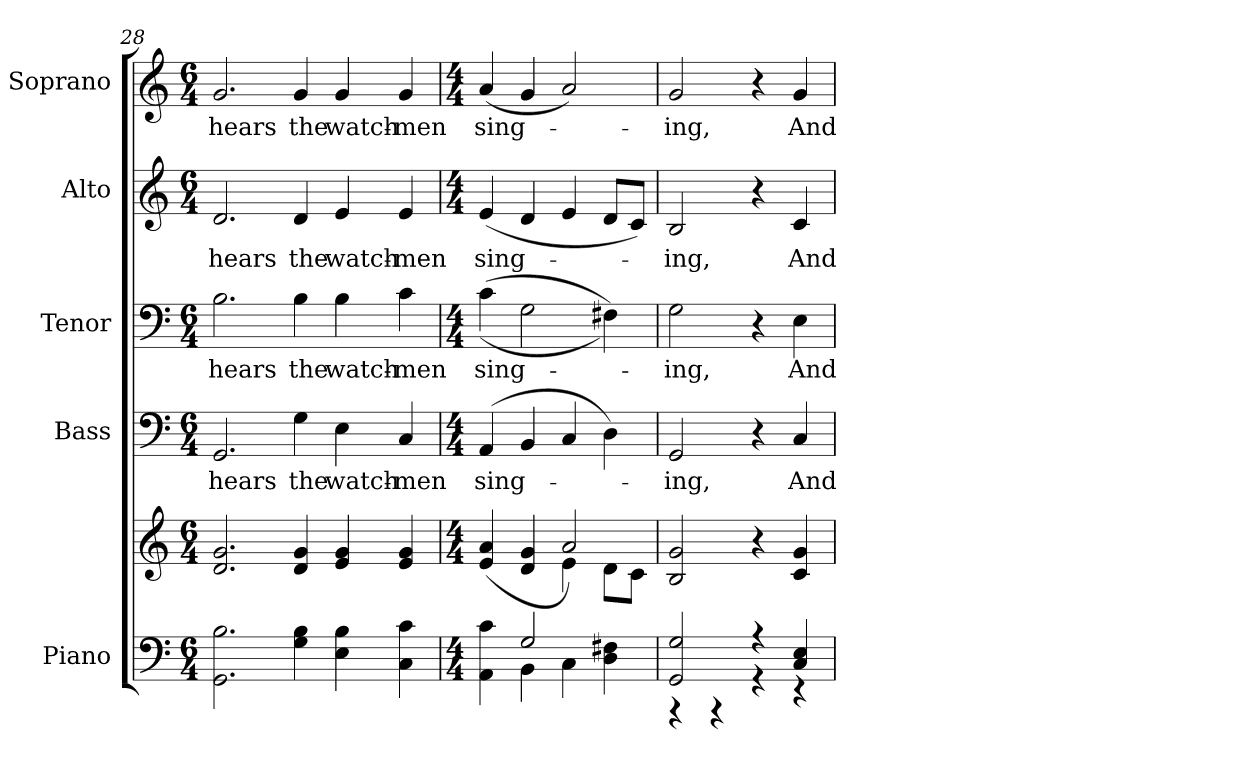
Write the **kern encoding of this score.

**kern	**kern	**kern	**text	**kern	**text	**kern	**text	**kern	**text
*part5	*part5	*part4	*part4	*part3	*part3	*part2	*part2	*part1	*part1
*staff6	*staff5	*staff4	*staff4	*staff3	*staff3	*staff2	*staff2	*staff1	*staff1
*I"Piano	*	*I"Bass	*	*I"Tenor	*	*I"Alto	*	*I"Soprano	*
*I'Pno.	*	*I'B.	*	*I'T.	*	*I'A.	*	*I'S.	*
*clefF4	*clefG2	*clefF4	*	*clefF4	*	*clefG2	*	*clefG2	*
*k[]	*k[]	*k[]	*	*k[]	*	*k[]	*	*k[]	*
*C:	*C:	*C:	*	*C:	*	*C:	*	*C:	*
*M6/4	*M6/4	*M6/4	*	*M6/4	*	*M6/4	*	*M6/4	*
=28	=28	=28	=28	=28	=28	=28	=28	=28	=28
!	!	!	!LO:LY:b:color=#000000	!	!	!	!	!	!
!	!	!	!	!	!LO:LY:b:color=#000000	!	!	!	!
!	!	!	!	!	!	!	!LO:LY:b:color=#000000	!	!
!	!	!	!	!	!	!	!	!	!LO:LY:b:color=#000000
2.GGi\ 2.Bi	2.di/ 2.gi	2.GGi/	hears	2.Bi\	hears	2.di/	hears	2.gi/	hears
!	!	!	!LO:LY:b:color=#000000	!	!	!	!	!	!
!	!	!	!	!	!LO:LY:b:color=#000000	!	!	!	!
!	!	!	!	!	!	!	!LO:LY:b:color=#000000	!	!
!	!	!	!	!	!	!	!	!	!LO:LY:b:color=#000000
4Gi\ 4Bi	4di/ 4gi	4Gi\	the	4Bi\	the	4di/	the	4gi/	the
!	!	!	!LO:LY:b:color=#000000	!	!	!	!	!	!
!	!	!	!	!	!LO:LY:b:color=#000000	!	!	!	!
!	!	!	!	!	!	!	!LO:LY:b:color=#000000	!	!
!	!	!	!	!	!	!	!	!	!LO:LY:b:color=#000000
4Ei\ 4Bi	4ei/ 4gi	4Ei\	watch-	4Bi\	watch-	4ei/	watch-	4gi/	watch-
!	!	!	!LO:LY:b:color=#000000	!	!	!	!	!	!
!	!	!	!	!	!LO:LY:b:color=#000000	!	!	!	!
!	!	!	!	!	!	!	!LO:LY:b:color=#000000	!	!
!	!	!	!	!	!	!	!	!	!LO:LY:b:color=#000000
4Ci\ 4ci	4ei/ 4gi	4Ci/	-men	4ci\	-men	4ei/	-men	4gi/	-men
!!LO:PB:g=z
=29	=29	=29	=29	=29	=29	=29	=29	=29	=29
*M4/4	*M4/4	*M4/4	*	*M4/4	*	*M4/4	*	*M4/4	*
*^	*^	*	*	*	*	*	*	*	*
!	!	!	!	!	!LO:LY:b:color=#000000	!	!	!	!	!	!
!	!	!	!	!	!	!	!LO:LY:b:color=#000000	!	!	!	!
!	!	!	!	!	!	!	!	!	!LO:LY:b:color=#000000	!	!
!	!	!	!	!	!	!	!	!	!	!	!LO:LY:b:color=#000000
4AAi\ 4ci	4ryy	(4ei/ 4ai	2ryy	(4AAi/	sing-	((4ci\	sing-	(4ei/	sing-	(4ai/	sing-
2Gi/	4BBi\	4di/ 4gi	.	4BBi/	.	2Gi\	.	4di/	.	4gi/	.
.	4Ci\	2ai/)	4ei\	4Ci/	.	.	.	4ei/	.	2ai/)	.
4Di\ 4F#Xi	4ryy	.	8di\L	4Di\)	.	4F#Xi\))	.	8di/L	.	.	.
.	.	.	8ci\J	.	.	.	.	8ci/J)	.	.	.
=30	=30	=30	=30	=30	=30	=30	=30	=30	=30	=30	=30
!	!	!	!	!	!LO:LY:b:color=#000000	!	!	!	!	!	!
!	!	!	!	!	!	!	!LO:LY:b:color=#000000	!	!	!	!
!	!	!	!	!	!	!	!	!	!LO:LY:b:color=#000000	!	!
!	!	!	!	!	!	!	!	!	!	!	!LO:LY:b:color=#000000
2GGi/ 2Gi	4r	2Bi/ 2gi	2ryy	2GGi/	-ing,	2Gi\	-ing,	2Bi/	-ing,	2gi/	-ing,
.	4r	.	.	.	.	.	.	.	.	.	.
4r	4r	4r	2ryy	4r	.	4r	.	4r	.	4r	.
!	!	!	!	!	!LO:LY:b:color=#000000	!	!	!	!	!	!
!	!	!	!	!	!	!	!LO:LY:b:color=#000000	!	!	!	!
!	!	!	!	!	!	!	!	!	!LO:LY:b:color=#000000	!	!
!	!	!	!	!	!	!	!	!	!	!	!LO:LY:b:color=#000000
4Ci/ 4Ei	4r	4ci/ 4gi	.	4Ci/	And	4Ei\	And	4ci/	And	4gi/	And
*v	*v	*	*	*	*	*	*	*	*	*	*
*	*v	*v	*	*	*	*	*	*	*	*
=	=	=	=	=	=	=	=	=	=
*-	*-	*-	*-	*-	*-	*-	*-	*-	*-
